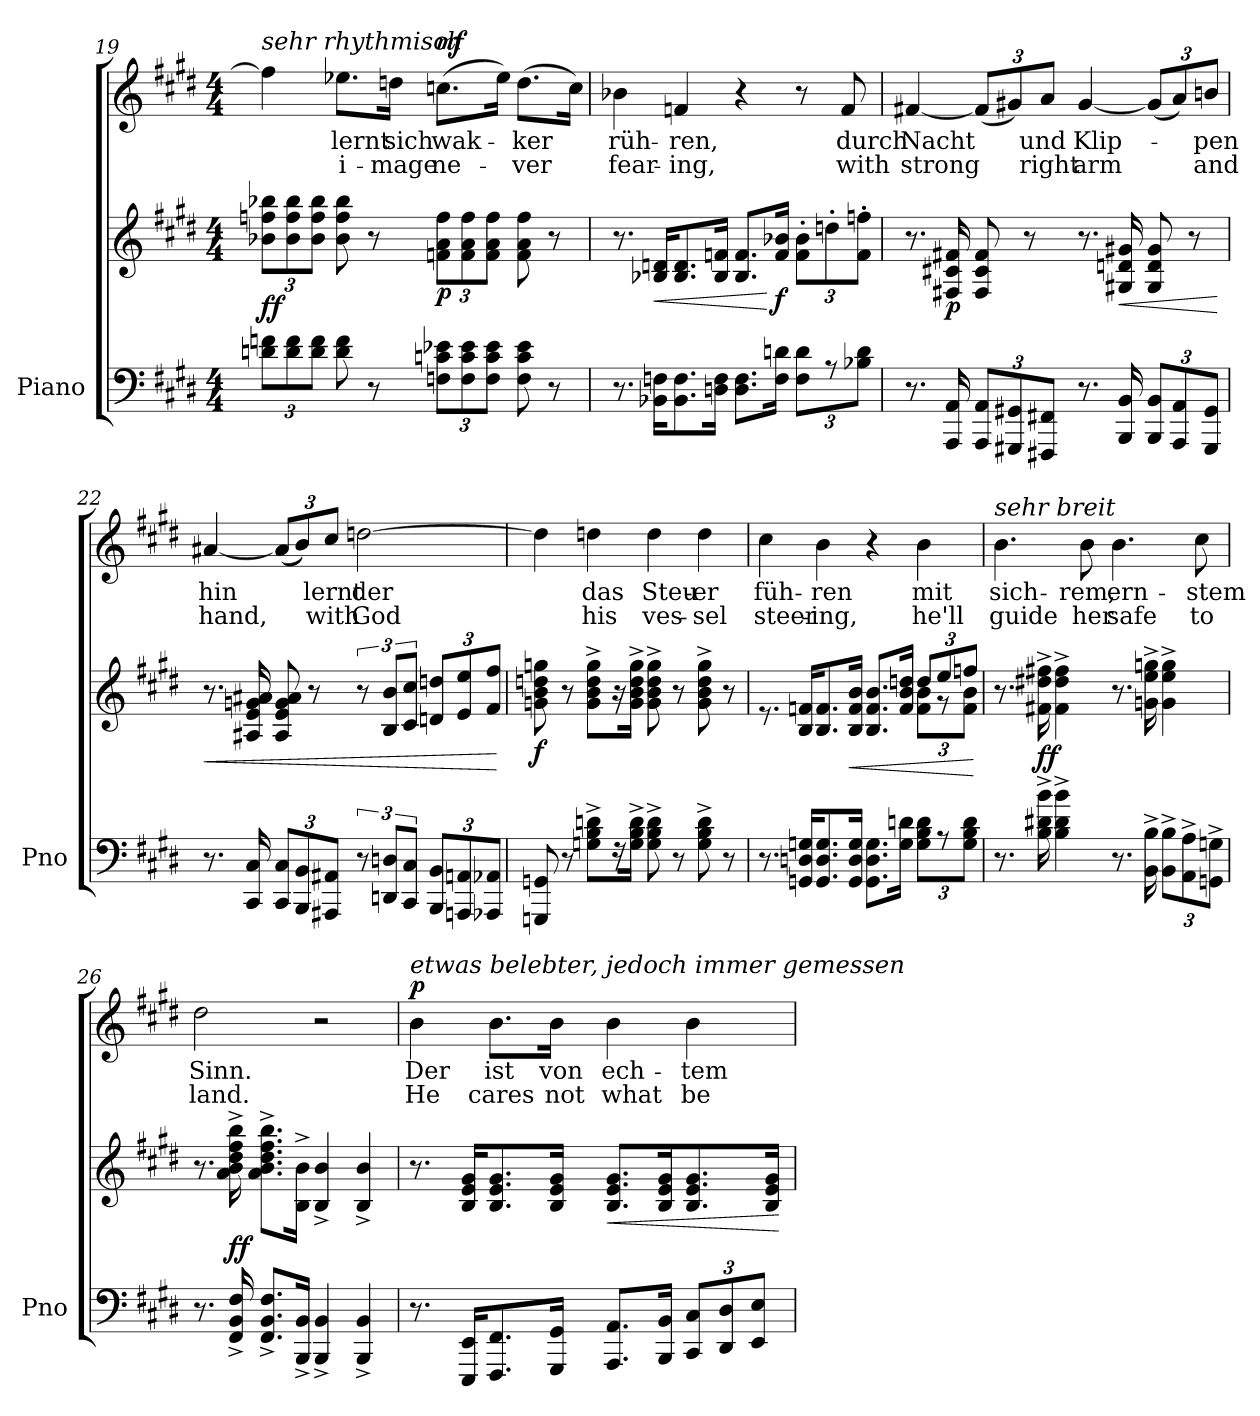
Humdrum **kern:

**kern	**kern	**dynam	**kern	**text	**text	**dynam
*part2	*part2	*part2	*part1	*part1	*part1	*part1
*staff3	*staff2	*staff2/3	*staff1	*staff1	*staff1	*staff1
*I"Piano	*	*	*	*	*	*
*I'Pno	*	*	*	*	*	*
*clefF4	*clefG2	*	*clefG2	*	*	*
*k[f#c#g#d#]	*k[f#c#g#d#]	*	*k[f#c#g#d#]	*	*	*
*M4/4	*M4/4	*	*M4/4	*	*	*
*Xbrackettup	*Xbrackettup	*	*	*	*	*
=19	=19	=19	=19	=19	=19	=19
!	!	!	!LO:TX:a:i:t=sehr rhythmisch	!	!	!
!	!	!LO:DY:b	!	!	!	!
12dn\ 12fn\L	12b-X\ 12ffn\ 12bb-X\L	ff	4ff\]	.	.	.
12d\ 12f\	12b-\ 12ff\ 12bb-\	.	.	.	.	.
12d\ 12f\J	12b-\ 12ff\ 12bb-\J	.	.	.	.	.
!	!	!	!	!LO:LY:b	!LO:LY:b	!
8d\ 8f\	8b-\ 8ff\ 8bb-\	.	8.ee-X\L	lernt	i-	.
8r	8r	.	.	.	.	.
!	!	!	!	!LO:LY:b	!LO:LY:b	!
.	.	.	16ddn\Jk	sich	-mage	.
!	!	!LO:DY:b	!	!LO:LY:b	!LO:LY:b	!LO:DY:a
12Fn\ 12cn\ 12e-X\L	12fn\ 12a\ 12ff\L	p	(>8.ccn\L	wak-	ne-	mf
12F\ 12c\ 12e-\	12f\ 12a\ 12ff\	.	.	.	.	.
12F\ 12c\ 12e-\J	12f\ 12a\ 12ff\J	.	.	.	.	.
.	.	.	16ee-\Jk)	.	.	.
!	!	!	!	!LO:LY:b	!LO:LY:b	!
8F\ 8c\ 8e-\	8f\ 8a\ 8ff\	.	(>8.dd\L	-ker	-ver	.
8r	8r	.	.	.	.	.
.	.	.	16cc\Jk)	.	.	.
!!LO:LB:g=z
=20	=20	=20	=20	=20	=20	=20
!	!	!	!	!LO:LY:b	!LO:LY:b	!
8.r	8.r	.	4b-X\	rüh-	fear-	.
!	!	!LO:HP:b	!	!	!	!
16BB-X\ 16Fn\KL	16B-X/ 16dn/KL	<	.	.	.	.
!	!	!	!	!LO:LY:b	!LO:LY:b	!
8.BB-\ 8.F\	8.B-/ 8.d/	.	4fn/	-ren,	-ing,	.
16Dn\ 16F\Jk	16B-/ 16fn/Jk	.	.	.	.	.
8.D\ 8.F\L	8.B-/ 8.f/L	.	4r	.	.	.
!	!	!LO:DY:n=1:b	!	!	!	!
16F\ 16dn\Jk	16f/ 16b-X/Jk	[ f	.	.	.	.
*brackettup	*	*	*	*	*	*
12F\ 12d\L	12f\' 12b-\'L	.	8r	.	.	.
12r	12ddn'\	.	.	.	.	.
!	!	!	!	!LO:LY:b	!LO:LY:b	!
.	.	.	8f/	durch	with	.
12B-X\ 12d\J	12f\' 12ffn\'J	.	.	.	.	.
=21	=21	=21	=21	=21	=21	=21
!	!	!	!	!LO:LY:b	!LO:LY:b	!
8.r	8.r	.	[4f#X/	-Nacht	strong	.
!	!	!LO:DY:b	!	!	!	!
16AAA/ 16AA/	16F#X/ 16c#X/ 16f#X/	p	.	.	.	.
*Xbrackettup	*	*	*	*	*	*
12AAA/ 12AA/L	8F#/ 8c#/ 8f#/	.	(<12f#/L]	.	.	.
12GGG#X/ 12GG#X/	.	.	12g#X/)	.	.	.
.	8r	.	.	.	.	.
!	!	!	!	!LO:LY:b	!LO:LY:b	!
12FFF#X/ 12FF#X/J	.	.	12a/J	und	right	.
!	!	!	!	!LO:LY:b	!LO:LY:b	!
8.r	8.r	.	[4g#/	Klip-	arm	.
!	!	!LO:HP:b	!	!	!	!
16BBB/ 16BB/	16G#X/ 16dn/ 16g#X/	<	.	.	.	.
12BBB/ 12BB/L	8G#/ 8d/ 8g#/	.	(<12g#/L]	.	.	.
12AAA/ 12AA/	.	.	12a/)	.	.	.
.	8r	.	.	.	.	.
!	!	!	!	!LO:LY:b	!LO:LY:b	!
12GGG#/ 12GG#/J	.	.	12bn/J	-pen	and	.
.	.	[	.	.	.	.
!!LO:LB:g=z
=22	=22	=22	=22	=22	=22	=22
!	!	!LO:HP:b	!	!LO:LY:b	!LO:LY:b	!
8.r	8.r	<	[4a#X/	hin	hand,	.
16CC#/ 16C#/	16A#X/ 16e/ 16gn/ 16a#X/	.	.	.	.	.
12CC#/ 12C#/L	8A#/ 8e/ 8g/ 8a#/	.	(<12a#/L]	.	.	.
12BBB/ 12BB/	.	.	12b/)	.	.	.
.	8r	.	.	.	.	.
!	!	!	!	!LO:LY:b	!LO:LY:b	!
12AAA#X/ 12AA#X/J	.	.	12cc#/J	lernt	with	.
*brackettup	*brackettup	*	*	*	*	*
!	!	!	!	!LO:LY:b	!LO:LY:b	!
12r	12r	.	[2ddn\	der	God	.
12DDn/ 12Dn/L	12B/ 12b/L	.	.	.	.	.
12CC#/ 12C#/J	12c#/ 12cc#/J	.	.	.	.	.
*Xbrackettup	*Xbrackettup	*	*	*	*	*
12BBB/ 12BB/L	12dn/ 12ddn/L	.	.	.	.	.
12AAAn/ 12AAn/	12e/ 12ee/	.	.	.	.	.
12AAA-X/ 12AA-X/J	12f#/ 12ff#/J	.	.	.	.	.
.	.	[	.	.	.	.
=23	=23	=23	=23	=23	=23	=23
!	!	!LO:DY:b	!	!	!	!
8GGGn/ 8GGn/	8gn\ 8b\ 8ddn\ 8ggn\	f	4dd\]	.	.	.
8r	8r	.	.	.	.	.
!	!	!	!	!LO:LY:b	!LO:LY:b	!
8Gn\^ 8B\^ 8dn\^L	8g\^ 8b\^ 8dd\^ 8gg\^L	.	4ddn\	das	his	.
16rF	16r	.	.	.	.	.
16G\^ 16B\^ 16d\^Jk	16g\^ 16b\^ 16dd\^ 16gg\^Jk	.	.	.	.	.
!	!	!	!	!LO:LY:b	!LO:LY:b	!
8G\^ 8B\^ 8d\^	8g\^ 8b\^ 8dd\^ 8gg\^	.	4dd\	Steu-	ves-	.
8r	8r	.	.	.	.	.
!	!	!	!	!LO:LY:b	!LO:LY:b	!
8G\^ 8B\^ 8d\^	8g\^ 8b\^ 8dd\^ 8gg\^	.	4dd\	-er	-sel	.
8r	8r	.	.	.	.	.
!!LO:PB:g=z
=24	=24	=24	=24	=24	=24	=24
*	*^	*	*	*	*	*
!	!	!	!	!	!LO:LY:b	!LO:LY:b	!
8.r	8.re	2.ryy	.	4cc#\	füh-	steer-	.
16GGn/ 16Dn/ 16Gn/KL	16B/ 16fn/KL	.	.	.	.	.	.
!	!	!	!	!	!LO:LY:b	!LO:LY:b	!
8.GG/ 8.D/ 8.G/	8.B/ 8.f/	.	.	4b\	-ren	-ing,	.
!	!	!	!LO:HP:b	!	!	!	!
16GG/ 16D/ 16G/Jk	16B/ 16f/ 16b/Jk	.	<	.	.	.	.
8.GG\ 8.D\ 8.G\L	8.B/ 8.f/ 8.b/L	.	.	4r	.	.	.
16G\ 16dn\Jk	16f/ 16b/ 16ddn/Jk	.	.	.	.	.	.
*brackettup	*	*brackettup	*	*	*	*	*
!	!	!	!	!	!LO:LY:b	!LO:LY:b	!
12G\ 12B\ 12d\L	12dd/L	12f\ 12b\L	.	4b\	mit	he'll	.
12r	12ee/	12r	.	.	.	.	.
12G\ 12B\ 12d\J	12ffn/J	12f\ 12b\J	.	.	.	.	.
*	*v	*v	*	*	*	*	*
.	.	[	.	.	.	.
=25	=25	=25	=25	=25	=25	=25
!	!	!	!LO:TX:a:i:t=sehr breit	!	!	!
!	!	!	!	!LO:LY:b	!LO:LY:b	!
8.r	8.r	.	4.b\	sich-	guide	.
!	!	!LO:DY:b	!	!	!	!
16B\^ 16d#X\^ 16b\^	16f#X\^ 16dd#X\^ 16ff#X\^	ff	.	.	.	.
4B\^ 4d#\^ 4b\^	4f#\^ 4dd#\^ 4ff#\^	.	.	.	.	.
!	!	!	!	!LO:LY:b	!LO:LY:b	!
.	.	.	8b\	-rem,	her	.
!	!	!	!	!LO:LY:b	!LO:LY:b	!
8.r	8.r	.	4.b\	ern-	safe	.
16BB\^ 16B\^	16gn\^ 16ee\^ 16ggn\^	.	.	.	.	.
*Xbrackettup	*	*	*	*	*	*
12BB\^ 12B\^L	4g\^ 4ee\^ 4gg\^	.	.	.	.	.
12AA\^ 12A\^	.	.	.	.	.	.
!	!	!	!	!LO:LY:b	!LO:LY:b	!
.	.	.	8cc#\	-stem	to	.
12GGn\^ 12Gn\^J	.	.	.	.	.	.
=26	=26	=26	=26	=26	=26	=26
!	!	!	!	!LO:LY:b	!LO:LY:b	!
8.r	8.r	.	2dd#\	Sinn.	land.	.
!	!	!LO:DY:b	!	!	!	!
16FF#/^ 16BB/^ 16F#/^	16a\^ 16b\^ 16dd#\^ 16ff#\^ 16bb\^	ff	.	.	.	.
8.FF#/^ 8.BB/^ 8.F#/^L	8.a\^ 8.b\^ 8.dd#\^ 8.ff#\^ 8.bb\^L	.	.	.	.	.
16BBB/^ 16BB/^Jk	16B\^ 16b\^Jk	.	.	.	.	.
4BBB/^ 4BB/^	4B/^ 4b/^	.	2r	.	.	.
4BBB/^ 4BB/^	4B/^ 4b/^	.	.	.	.	.
!!LO:PB:g=z
=27	=27	=27	=27	=27	=27	=27
*	*	*	*MM112	*	*	*
!	!	!	!LO:TX:a:i:t=etwas belebter, jedoch immer gemessen	!	!	!
!	!	!	!	!LO:LY:b	!LO:LY:b	!LO:DY:a
8.r	8.r	.	4b\	Der	He	p
!	!	!LO:DY:b	!	!	!	!
!	!	!LO:DY:n=1:b	!	!	!	!
16EEE/ 16EE/KL	16B/ 16e/ 16g#/KL	p other-dynamics	.	.	.	.
!	!	!	!	!LO:LY:b	!LO:LY:b	!
8.FFF#/ 8.FF#/	8.B/ 8.e/ 8.g#/	.	8.b\L	ist	cares	.
!	!	!	!	!LO:LY:b	!LO:LY:b	!
16GGG#/ 16GG#/Jk	16B/ 16e/ 16g#/Jk	.	16b\Jk	von	not	.
!	!	!LO:HP:b	!	!LO:LY:b	!LO:LY:b	!
8.AAA/ 8.AA/L	8.B/ 8.e/ 8.g#/L	<	4b\	ech-	what	.
16BBB/ 16BB/Jk	16B/ 16e/ 16g#/K	.	.	.	.	.
!	!	!	!	!LO:LY:b	!LO:LY:b	!
12CC#/ 12C#/L	8.B/ 8.e/ 8.g#/	.	4b\	-tem	be-	.
12DD#/ 12D#/	.	.	.	.	.	.
12EE/ 12E/J	.	.	.	.	.	.
.	16B/ 16e/ 16g#/Jk	.	.	.	.	.
.	.	[	.	.	.	.
=	=	=	=	=	=	=
*-	*-	*-	*-	*-	*-	*-
